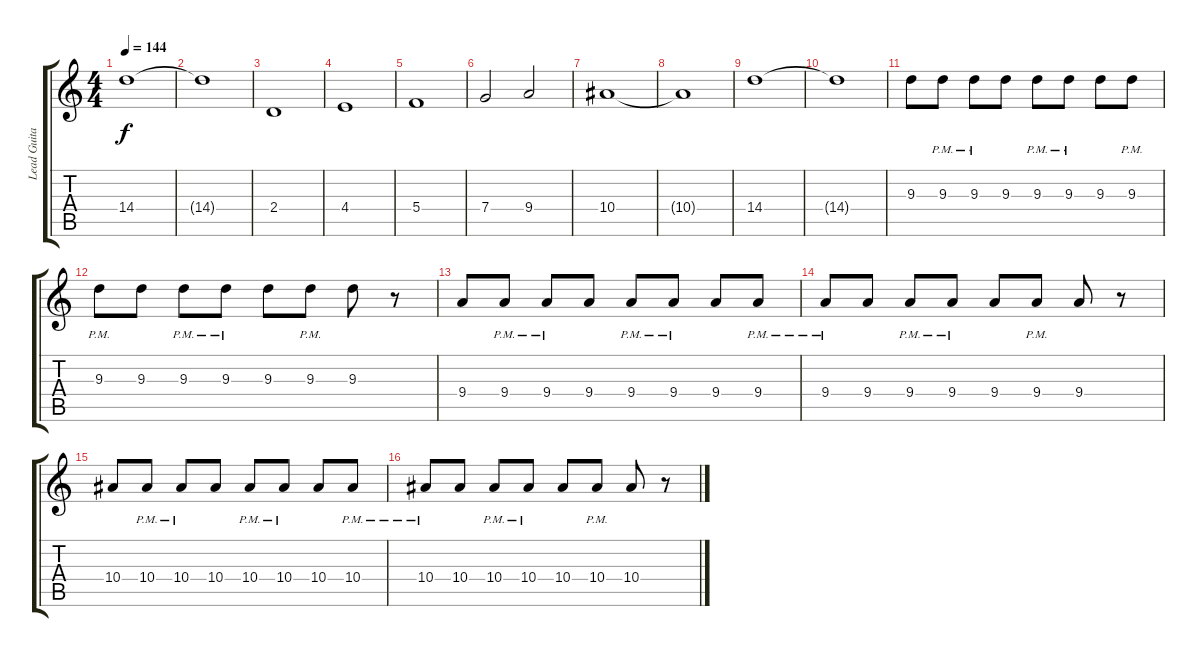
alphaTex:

\track ("Lead Guitar" "Lead Guita") {instrument distortionguitar}
\staff {score tabs}
\tuning (D4 A3 F3 C3 G2 D2) {hide}
\ts (4 4)
\tempo 144
\clef g2
\ks c
14.4.1{dy f} |
14.4{t}.1 |
2.4.1 |
4.4.1 |
5.4.1 |
7.4.2 9.4.2 |
10.4.1 |
10.4{t}.1 |
14.4.1 |
14.4{t}.1 |
9.3.8 9.3{pm}.8 9.3{pm}.8 9.3.8 9.3{pm}.8 9.3{pm}.8 9.3.8 9.3{pm}.8 |
9.3{pm}.8 9.3.8 9.3{pm}.8 9.3{pm}.8 9.3.8 9.3{pm}.8 9.3.8 r.8 |
9.4.8 9.4{pm}.8 9.4{pm}.8 9.4.8 9.4{pm}.8 9.4{pm}.8 9.4.8 9.4{pm}.8 |
9.4{pm}.8 9.4.8 9.4{pm}.8 9.4{pm}.8 9.4.8 9.4{pm}.8 9.4.8 r.8 |
10.4.8 10.4{pm}.8 10.4{pm}.8 10.4.8 10.4{pm}.8 10.4{pm}.8 10.4.8 10.4{pm}.8 |
10.4{pm}.8 10.4.8 10.4{pm}.8 10.4{pm}.8 10.4.8 10.4{pm}.8 10.4.8 r.8
